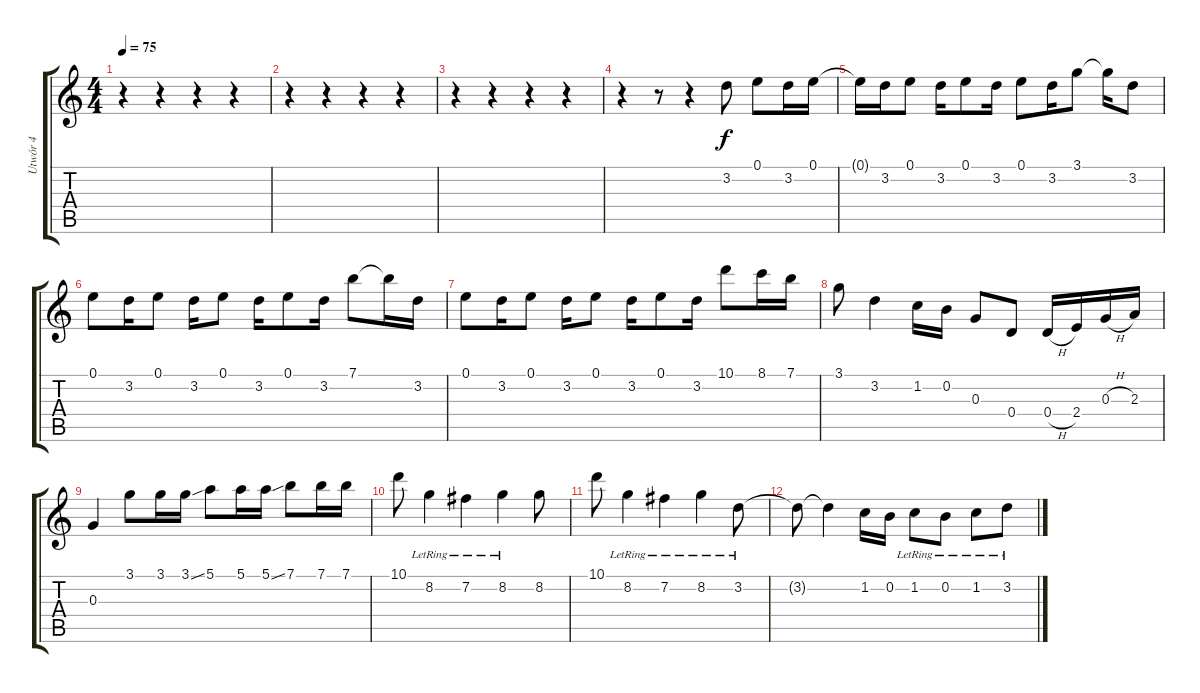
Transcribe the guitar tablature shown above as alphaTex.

\track ("Utwór 4" "Utwór 4") {instrument overdrivenguitar}
\staff {score tabs}
\tuning (E4 B3 G3 D3 A2 E2) {hide}
\ts (4 4)
\tempo 75
\clef g2
\ks c
r.4{dy f} r.4 r.4 r.4 |
r.4 r.4 r.4 r.4 |
r.4 r.4 r.4 r.4 |
r.4 r.8 r.4 3.2.8 0.1.8 3.2.16 0.1.16 |
0.1{t}.16 3.2.16 0.1.8 3.2.16 0.1.8 3.2.16 0.1.8 3.2.16 3.1.8 3.1{t}.16 3.2.8 |
0.1.8 3.2.16 0.1.8 3.2.16 0.1.8 3.2.16 0.1.8 3.2.16 7.1.8 7.1{t}.16 3.2.16 |
0.1.8 3.2.16 0.1.8 3.2.16 0.1.8 3.2.16 0.1.8 3.2.16 10.1.8 8.1.16 7.1.16 |
3.1.8 3.2.4 1.2.16 0.2.16 0.3.8 0.4.8 0.4{h}.16 2.4.16 0.3{h}.16 2.3.16 |
0.3.4 3.1.8 3.1.16 3.1{ss}.16 5.1.8 5.1.16 5.1{ss}.16 7.1.8 7.1.16 7.1.16 |
10.1.8 8.2{lr}.4 7.2{lr}.4 8.2{lr}.4 8.2.8 |
10.1.8 8.2{lr}.4 7.2{lr}.4 8.2{lr}.4 3.2{lr}.8 |
3.2{t}.8 3.2{t}.4 1.2.16 0.2.16 1.2{lr}.8 0.2{lr}.8 1.2{lr}.8 3.2{lr}.8
